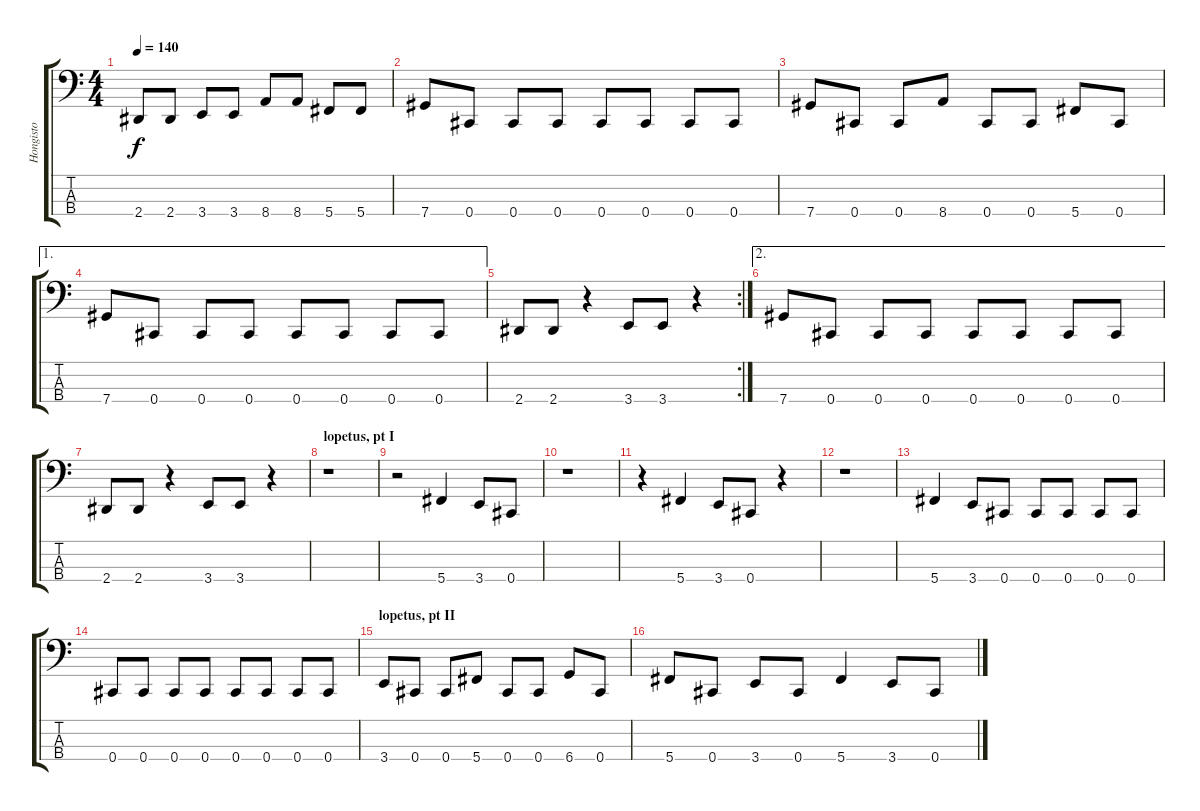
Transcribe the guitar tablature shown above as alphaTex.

\track ("Hongisto" "Hongisto") {instrument electricbassfinger}
\staff {score tabs}
\tuning (Gb2 Db2 Ab1 Db1) {hide}
\ts (4 4)
\tempo 140
\clef f4
\ks c
2.4.8{dy f} 2.4.8 3.4.8 3.4.8 8.4.8 8.4.8 5.4.8 5.4.8 |
7.4.8 0.4.8 0.4.8 0.4.8 0.4.8 0.4.8 0.4.8 0.4.8 |
7.4.8 0.4.8 0.4.8 8.4.8 0.4.8 0.4.8 5.4.8 0.4.8 |
\ae 1
7.4.8 0.4.8 0.4.8 0.4.8 0.4.8 0.4.8 0.4.8 0.4.8 |
\rc 2
2.4.8 2.4.8 r.4 3.4.8 3.4.8 r.4 |
\ae 2
7.4.8 0.4.8 0.4.8 0.4.8 0.4.8 0.4.8 0.4.8 0.4.8 |
2.4.8 2.4.8 r.4 3.4.8 3.4.8 r.4 |
\section ("" "lopetus, pt I")
r.1 |
r.2 5.4.4 3.4.8 0.4.8 |
r.1 |
r.4 5.4.4 3.4.8 0.4.8 r.4 |
r.1 |
5.4.4 3.4.8 0.4.8 0.4.8 0.4.8 0.4.8 0.4.8 |
0.4.8 0.4.8 0.4.8 0.4.8 0.4.8 0.4.8 0.4.8 0.4.8 |
\section ("" "lopetus, pt II")
3.4.8 0.4.8 0.4.8 5.4.8 0.4.8 0.4.8 6.4.8 0.4.8 |
5.4.8 0.4.8 3.4.8 0.4.8 5.4.4 3.4.8 0.4.8
